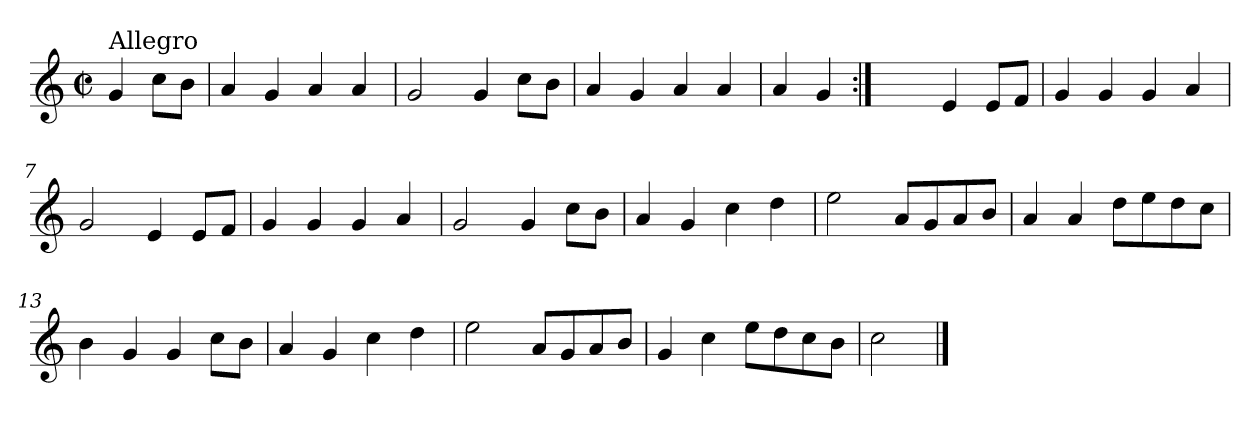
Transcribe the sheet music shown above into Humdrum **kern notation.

**kern
*part1
*staff1
*clefG2
*k[]
*C:
*M2/2
*met(c|)
=
!LO:TX:a:t=Allegro
4g/
8cc\L
8b\J
=1
4a/
4g/
4a/
4a/
=2
2g/
4g/
8cc\L
8b\J
=3
4a/
4g/
4a/
4a/
=4
4a/
4g/
=5:|!
2ryy
4e/
8e/L
8f/J
!!LO:LB:g=z
=6
4g/
4g/
4g/
4a/
=7
2g/
4e/
8e/L
8f/J
=8
4g/
4g/
4g/
4a/
=9
2g/
4g/
8cc\L
8b\J
=10
4a/
4g/
4cc\
4dd\
=11
2ee\
8a/L
8g/
8a/
8b/J
!!LO:LB:g=z
=12
4a/
4a/
8dd\L
8ee\
8dd\
8cc\J
=13
4b\
4g/
4g/
8cc\L
8b\J
=14
4a/
4g/
4cc\
4dd\
=15
2ee\
8a/L
8g/
8a/
8b/J
=16
4g/
4cc\
8ee\L
8dd\
8cc\
8b\J
=17
2cc\
==
*-
